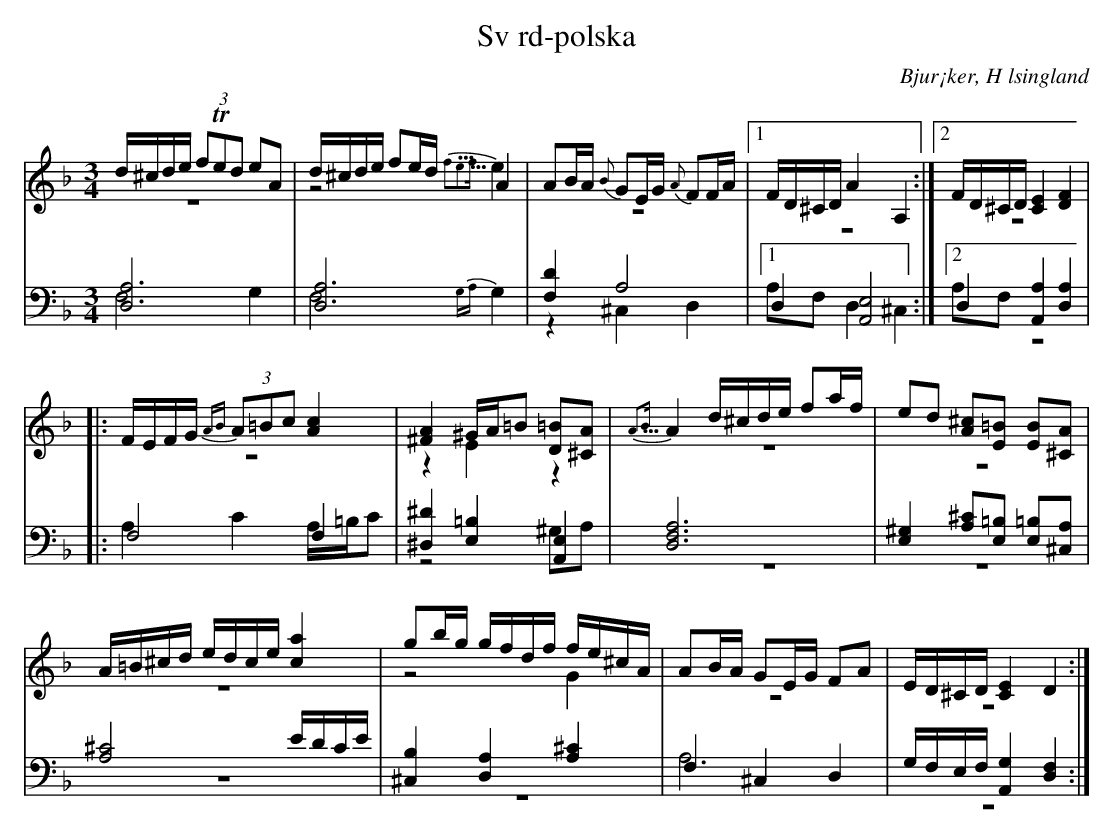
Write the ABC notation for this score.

X:1
T: Sv rd-polska
O: Bjur¡ker, H lsingland
M: 3/4
L: 1/8
K: Dm
V:1
V:2 merge
V:3
V:4 merge
V:1
d/^c/d/e/ (3fTed eA|d/^c/d/e/ fe/d/ A2|AB/A/ {B}GE/G/ {A}FF/A/|1 F/D/^C/D/ A2 A,2:|2 F/D/^C/D/ [C2E2] [D2F2]|
|:F/E/F/G/ (3{AB}A=Bc [A2c2]|[^F2A2] ^G/A/=B [D=B][^CA]|{A5/4B}A2 d/^c/d/e/ fa/f/|ed [A^c][E=B] [EB][^CA]|
A/=B/^c/d/ e/d/c/e/ [c2a2]|gb/g/ g/f/d/f/ f/e/^c/A/|AB/A/ GE/G/ FA|E/D/^C/D/ [C2E2] D2:|
V:2
z6|z4 {f5/4e5/4f}e2|z6|1 z6:|2 z6|
|:z6|z2 E2 z2|z6|z6|
z6|z4 G2|z6|z6:|
V:3 clef=bass
[D,6A,6]|[D,6A,6]|[F,2D2] A,4|1 D,2 [A,,4E,4]:|2 D,2 [A,,2A,2] [D,2A,2]|
|:F,4 F,2|[^D,2^D2] [E,2=B,2] [A,,2E,2]|[D,6F,6A,6]|[E,2^G,2] [A,^C][E,=B,] [E,=B,][^C,A,]|
[A,4^C4] E/D/C/E/|[^C,2B,2]  [D,2A,2] [A,2^C2]|F,2 ^C,2 D,2|G,/F,/E,/F,/ [A,,2G,2] [D,2F,2]:|
V:4 clef=bass
F,4 G,2|F,4 {G,A,}G,2|z2 ^C,2 D,2|1 A,F, D,2 ^C,2:|2 A,F,  z4|
|:A,2 C2 A,/=B,/C|z4 ^G,A,|z6|z6|
z6|z6|A,6|z6:|
